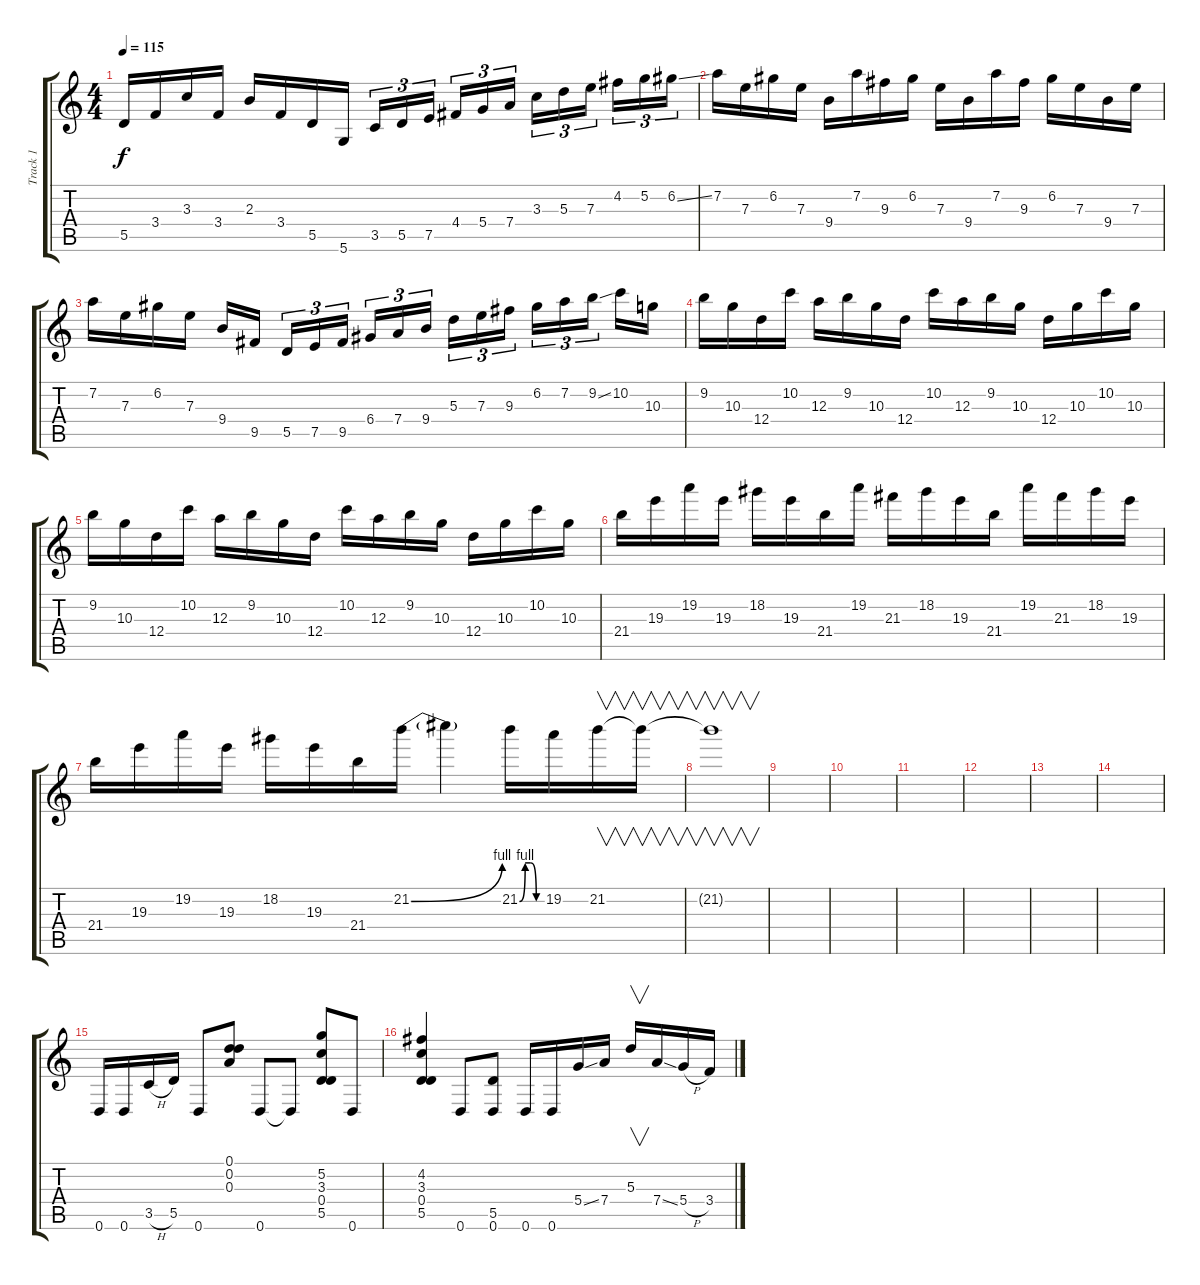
\track ("Track 1" "Track 1") {instrument overdrivenguitar}
\staff {score tabs}
\tuning (D4 D4 A3 D3 A2 D2) {hide}
\ts (4 4)
\tempo 115
\clef g2
\ks c
5.5.16{dy f} 3.4.16 3.3.16 3.4.16 2.3.16 3.4.16 5.5.16 5.6.16 3.5.16{tu (3 2)} 5.5.16{tu (3 2)} 7.5.16{tu (3 2)} 4.4.16{tu (3 2)} 5.4.16{tu (3 2)} 7.4.16{tu (3 2)} 3.3.16{tu (3 2)} 5.3.16{tu (3 2)} 7.3.16{tu (3 2)} 4.2.16{tu (3 2)} 5.2.16{tu (3 2)} 6.2{ss}.16{tu (3 2)} |
7.2.16 7.3.16 6.2.16 7.3.16 9.4.16 7.2.16 9.3.16 6.2.16 7.3.16 9.4.16 7.2.16 9.3.16 6.2.16 7.3.16 9.4.16 7.3.16 |
7.2.16 7.3.16 6.2.16 7.3.16 9.4.16 9.5.16 5.5.16{tu (3 2)} 7.5.16{tu (3 2)} 9.5.16{tu (3 2)} 6.4.16{tu (3 2)} 7.4.16{tu (3 2)} 9.4.16{tu (3 2)} 5.3.16{tu (3 2)} 7.3.16{tu (3 2)} 9.3.16{tu (3 2)} 6.2.16{tu (3 2)} 7.2.16{tu (3 2)} 9.2{ss}.16{tu (3 2)} 10.2.16 10.3.16 |
9.2.16 10.3.16 12.4.16 10.2.16 12.3.16 9.2.16 10.3.16 12.4.16 10.2.16 12.3.16 9.2.16 10.3.16 12.4.16 10.3.16 10.2.16 10.3.16 |
9.2.16 10.3.16 12.4.16 10.2.16 12.3.16 9.2.16 10.3.16 12.4.16 10.2.16 12.3.16 9.2.16 10.3.16 12.4.16 10.3.16 10.2.16 10.3.16 |
21.4.16 19.3.16 19.2.16 19.3.16 18.2.16 19.3.16 21.4.16 19.2.16 21.3.16 18.2.16 19.3.16 21.4.16 19.2.16 21.3.16 18.2.16 19.3.16 |
21.4.16 19.3.16 19.2.16 19.3.16 18.2.16 19.3.16 21.4.16 21.2{be (bend 0 0 60 4)}.16 21.2{t}.4 21.2{be (custom 0 0 15 4 30 4 45 0 60 0)}.16 19.2.16 21.2.16{v} 21.2{t}.16{v} |
21.2{t}.1{v} |
|
|
|
|
|
|
0.6.16 0.6.16 3.5{h}.16 5.5.16 0.6.8 (0.1 0.2 0.3).8 0.6.8 0.6{t}.8 (5.2 3.3 0.4 5.5).8 0.6.8 |
(4.2 3.3 0.4 5.5).4 0.6.8 (5.5 0.6).8 0.6.16 0.6.16 5.4{ss}.16 7.4.16 5.3.16{v} 7.4{ss}.16 5.4{h}.16 3.4.16
